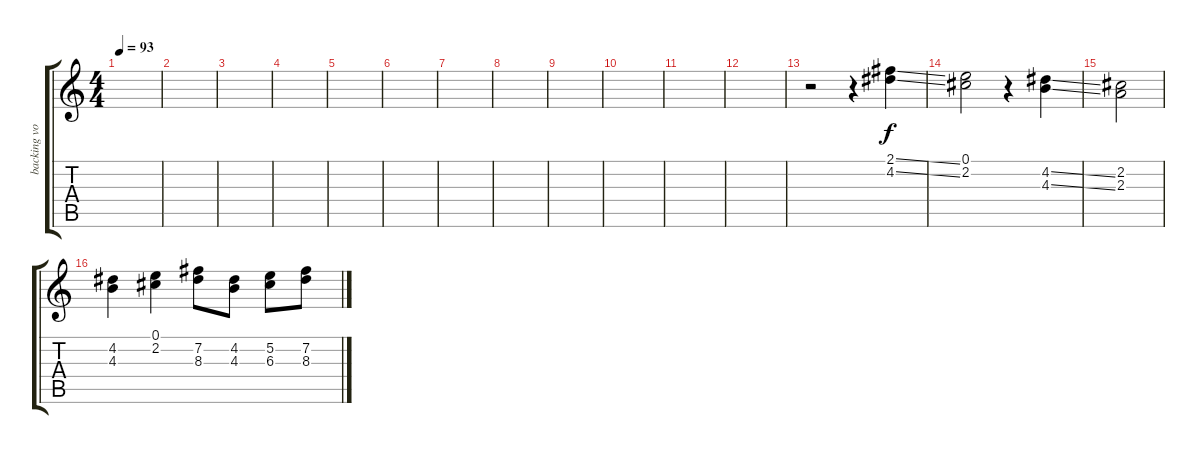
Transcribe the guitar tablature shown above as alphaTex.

\track ("backing vocals" "backing vo") {instrument acousticguitarnylon}
\staff {score tabs}
\tuning (E4 B3 G3 D3 A2 E2) {hide}
\ts (4 4)
\tempo 93
\clef g2
\ks c
|
|
|
|
|
|
|
|
|
|
|
|
r.2 r.4 (2.1{ss} 4.2{ss}).4{volume 16 instrument voiceoohs} |
(0.1 2.2).2 r.4 (4.2{ss} 4.3{ss}).4 |
(2.2 2.3).2 |
(4.2 4.3).4{volume 13 instrument choiraahs} (0.1 2.2).4 (7.2 8.3).8 (4.2 4.3).8 (5.2 6.3).8 (7.2 8.3).8
